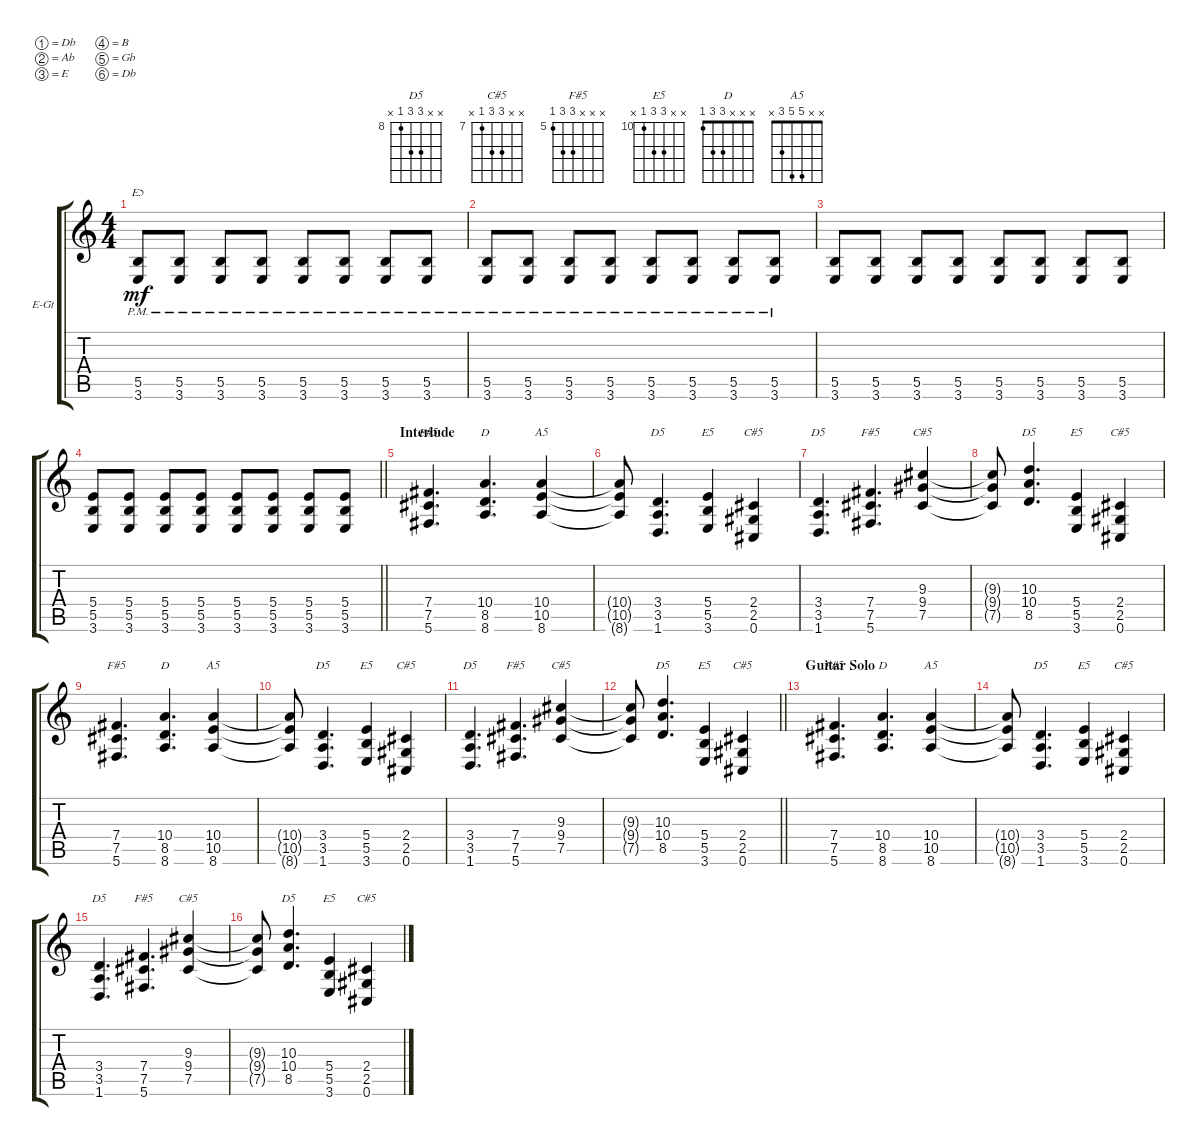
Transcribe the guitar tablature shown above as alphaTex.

\bracketExtendMode groupsimilarinstruments
\firstSystemTrackNameOrientation horizontal
\otherSystemsTrackNameOrientation horizontal
\track ("Electric Guitar 2" "E-Gt") {instrument distortionguitar}
\staff {score tabs}
\tuning (Db4 Ab3 E3 B2 Gb2 Db2)
\chord ("D5" x x x 3 3 1)
\chord ("C#5" x x x 2 2 0) {barre 2}
\chord ("F#5" x x 2 2 0 x) {barre 2}
\chord ("E5" x x x x 5 3)
\chord ("D" x x x 10 8 8) {firstfret 8 barre 8}
\chord ("A5" x x 5 5 3 x)
\chord ("E5" x x x 5 5 3)
\chord ("F#5" x x x 7 7 5) {firstfret 5}
\chord ("C#5" x x 9 9 7 x) {firstfret 7}
\chord ("D5" x x 10 10 8 x) {firstfret 8}
\chord ("E5" x x 12 12 10 x) {firstfret 10}
\chord ("D" x x x 3 3 1)
\ts (4 4)
\tempo (184 hide)
\clef g2
\ks c
(5.5{pm} 3.6{pm}).8{ch "E5" dy mf} (5.5{pm} 3.6{pm}).8 (5.5{pm} 3.6{pm}).8 (5.5{pm} 3.6{pm}).8 (5.5{pm} 3.6{pm}).8 (5.5{pm} 3.6{pm}).8 (5.5{pm} 3.6{pm}).8 (5.5{pm} 3.6{pm}).8 |
(5.5{pm} 3.6{pm}).8 (5.5{pm} 3.6{pm}).8 (5.5{pm} 3.6{pm}).8 (5.5{pm} 3.6{pm}).8 (5.5{pm} 3.6{pm}).8 (5.5{pm} 3.6{pm}).8 (5.5{pm} 3.6{pm}).8 (5.5{pm} 3.6{pm}).8 |
(5.5 3.6).8 (5.5 3.6).8 (5.5 3.6).8 (5.5 3.6).8 (5.5 3.6).8 (5.5 3.6).8 (5.5 3.6).8 (5.5 3.6).8 |
\tempo (184 "Driving Rock" 1 hide)
\barLineRight lightlight
(5.4 5.5 3.6).8 (5.4 5.5 3.6).8 (5.4 5.5 3.6).8 (5.4 5.5 3.6).8 (5.4 5.5 3.6).8 (5.4 5.5 3.6).8 (5.4 5.5 3.6).8 (5.4 5.5 3.6).8 |
\section ("" "Interlude")
\tempo (184 "Driving Rock" hide)
(7.4 7.5 5.6).4{d ch "F#5"} (10.4 8.5 8.6).4{d ch "D"} (10.4 10.5 8.6).4{ch "A5"} |
(10.4{t} 10.5{t} 8.6{t}).8 (3.4 3.5 1.6).4{d ch "D5"} (5.4 5.5 3.6).4{ch "E5"} (2.4 2.5 0.6).4{ch "C#5"} |
(3.4 3.5 1.6).4{d ch "D5"} (7.4 7.5 5.6).4{d ch "F#5"} (9.3 9.4 7.5).4{ch "C#5"} |
(9.3{t} 9.4{t} 7.5{t}).8 (10.3 10.4 8.5).4{d ch "D5"} (5.4 5.5 3.6).4{ch "E5"} (2.4 2.5 0.6).4{ch "C#5"} |
(7.4 7.5 5.6).4{d ch "F#5"} (10.4 8.5 8.6).4{d ch "D"} (10.4 10.5 8.6).4{ch "A5"} |
(10.4{t} 10.5{t} 8.6{t}).8 (3.4 3.5 1.6).4{d ch "D5"} (5.4 5.5 3.6).4{ch "E5"} (2.4 2.5 0.6).4{ch "C#5"} |
(3.4 3.5 1.6).4{d ch "D5"} (7.4 7.5 5.6).4{d ch "F#5"} (9.3 9.4 7.5).4{ch "C#5"} |
\barLineRight lightlight
(9.3{t} 9.4{t} 7.5{t}).8 (10.3 10.4 8.5).4{d ch "D5"} (5.4 5.5 3.6).4{ch "E5"} (2.4 2.5 0.6).4{ch "C#5"} |
\section ("" "Guitar Solo")
(7.4 7.5 5.6).4{d ch "F#5"} (10.4 8.5 8.6).4{d ch "D"} (10.4 10.5 8.6).4{ch "A5"} |
(10.4{t} 10.5{t} 8.6{t}).8 (3.4 3.5 1.6).4{d ch "D5"} (5.4 5.5 3.6).4{ch "E5"} (2.4 2.5 0.6).4{ch "C#5"} |
(3.4 3.5 1.6).4{d ch "D5"} (7.4 7.5 5.6).4{d ch "F#5"} (9.3 9.4 7.5).4{ch "C#5"} |
(9.3{t} 9.4{t} 7.5{t}).8 (10.3 10.4 8.5).4{d ch "D5"} (5.4 5.5 3.6).4{ch "E5"} (2.4 2.5 0.6).4{ch "C#5"}
